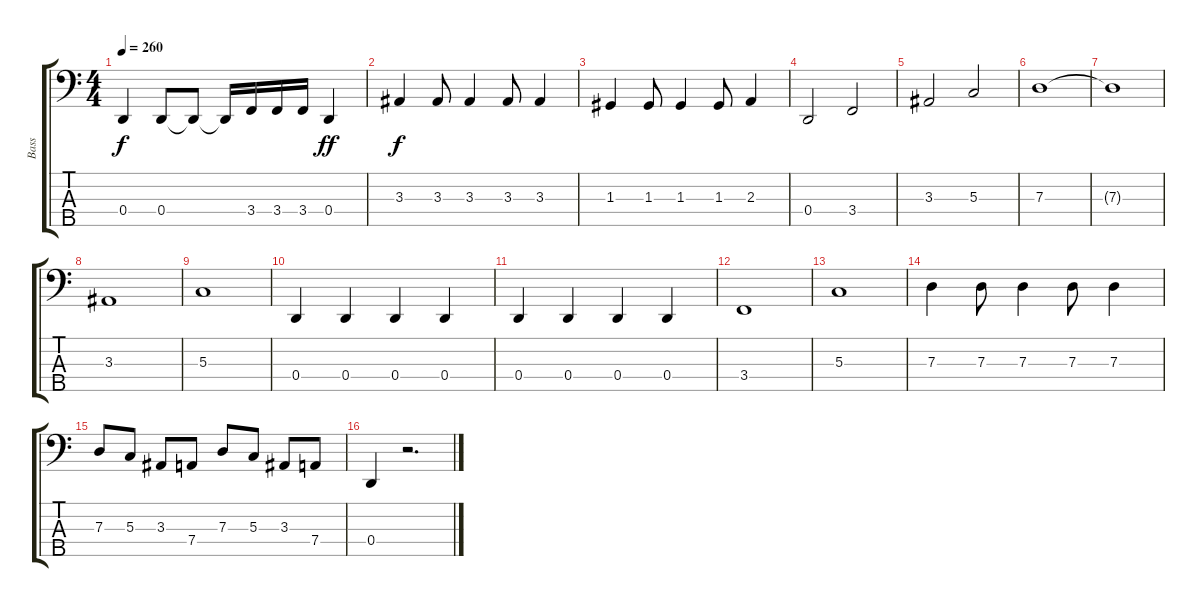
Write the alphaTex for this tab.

\track ("Bass" "Bass") {instrument electricbasspick}
\staff {score tabs}
\tuning (F2 C2 G1 D1 A0) {hide}
\ts (4 4)
\tempo 260
\clef f4
\ks c
0.4.4{dy f} 0.4.8 0.4{t}.8 0.4{t}.16 3.4.16 3.4.16 3.4.16 0.4.4{dy ff} |
3.3.4{dy f} 3.3.8 3.3.4 3.3.8 3.3.4 |
1.3.4 1.3.8 1.3.4 1.3.8 2.3.4 |
0.4.2 3.4.2 |
3.3.2 5.3.2 |
7.3.1 |
7.3{t}.1 |
3.3.1 |
5.3.1 |
0.4.4 0.4.4 0.4.4 0.4.4 |
0.4.4 0.4.4 0.4.4 0.4.4 |
3.4.1 |
5.3.1 |
7.3.4 7.3.8 7.3.4 7.3.8 7.3.4 |
7.3.8 5.3.8 3.3.8 7.4.8 7.3.8 5.3.8 3.3.8 7.4.8 |
0.4.4 r.2{d}
